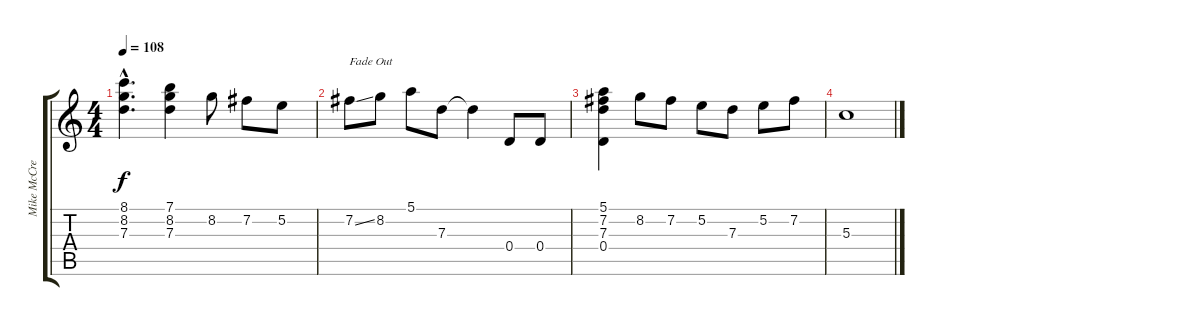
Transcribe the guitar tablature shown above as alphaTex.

\track ("Mike McCready" "Mike McCre") {instrument overdrivenguitar}
\staff {score tabs}
\tuning (E4 B3 G3 D3 A2 E2) {hide}
\ts (4 4)
\tempo 108
\clef g2
\ks c
(8.1{hac} 8.2{hac} 7.3{hac}).4{d dy f} (7.1 8.2 7.3).4 8.2.8 7.2.8 5.2.8 |
7.2{ss}.8{txt "Fade Out"} 8.2.8 5.1.8 7.3.8 7.3{t}.4 0.4.8 0.4.8 |
(5.1 7.2 7.3 0.4).4 8.2.8 7.2.8 5.2.8 7.3.8 5.2.8 7.2.8 |
5.3.1
